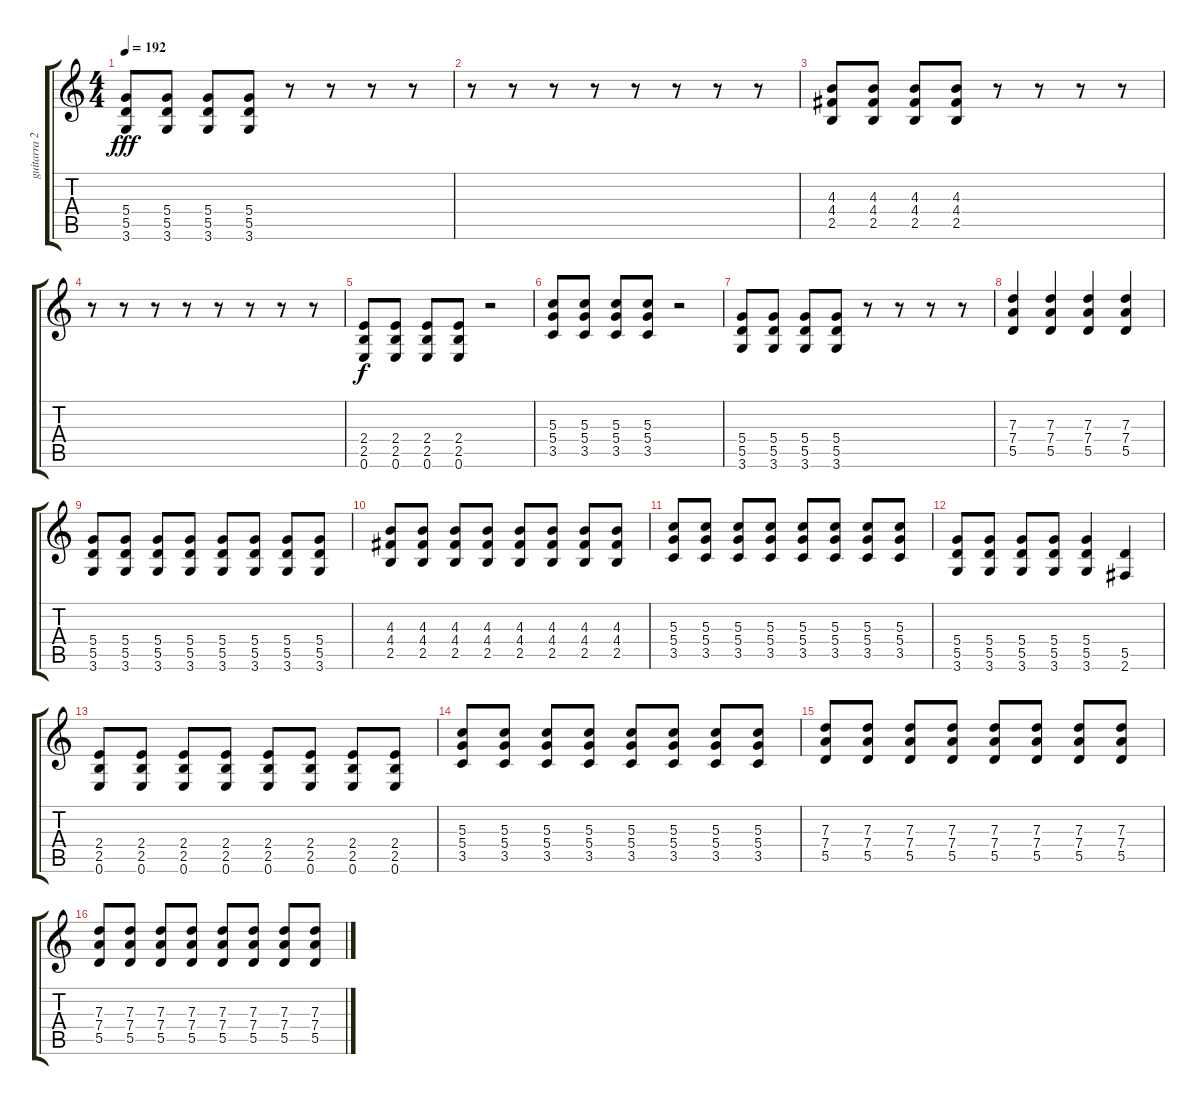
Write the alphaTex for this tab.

\track ("guitarra 2" "guitarra 2") {instrument overdrivenguitar}
\staff {score tabs}
\tuning (E4 B3 G3 D3 A2 E2) {hide}
\ts (4 4)
\tempo 192
\clef g2
\ks c
(5.4 5.5 3.6).8{dy fff} (5.4 5.5 3.6).8 (5.4 5.5 3.6).8 (5.4 5.5 3.6).8 r.8 r.8 r.8 r.8 |
r.8 r.8 r.8 r.8 r.8 r.8 r.8 r.8 |
(4.3 4.4 2.5).8 (4.3 4.4 2.5).8 (4.3 4.4 2.5).8 (4.3 4.4 2.5).8 r.8 r.8 r.8 r.8 |
r.8 r.8 r.8 r.8 r.8 r.8 r.8 r.8 |
(2.4 2.5 0.6).8{dy f} (2.4 2.5 0.6).8 (2.4 2.5 0.6).8 (2.4 2.5 0.6).8 r.2 |
(5.3 5.4 3.5).8 (5.3 5.4 3.5).8 (5.3 5.4 3.5).8 (5.3 5.4 3.5).8 r.2 |
(5.4 5.5 3.6).8 (5.4 5.5 3.6).8 (5.4 5.5 3.6).8 (5.4 5.5 3.6).8 r.8 r.8 r.8 r.8 |
(7.3 7.4 5.5).4 (7.3 7.4 5.5).4 (7.3 7.4 5.5).4 (7.3 7.4 5.5).4 |
(5.4 5.5 3.6).8 (5.4 5.5 3.6).8 (5.4 5.5 3.6).8 (5.4 5.5 3.6).8 (5.4 5.5 3.6).8 (5.4 5.5 3.6).8 (5.4 5.5 3.6).8 (5.4 5.5 3.6).8 |
(4.3 4.4 2.5).8 (4.3 4.4 2.5).8 (4.3 4.4 2.5).8 (4.3 4.4 2.5).8 (4.3 4.4 2.5).8 (4.3 4.4 2.5).8 (4.3 4.4 2.5).8 (4.3 4.4 2.5).8 |
(5.3 5.4 3.5).8 (5.3 5.4 3.5).8 (5.3 5.4 3.5).8 (5.3 5.4 3.5).8 (5.3 5.4 3.5).8 (5.3 5.4 3.5).8 (5.3 5.4 3.5).8 (5.3 5.4 3.5).8 |
(5.4 5.5 3.6).8 (5.4 5.5 3.6).8 (5.4 5.5 3.6).8 (5.4 5.5 3.6).8 (5.4 5.5 3.6).4 (5.5 2.6).4 |
(2.4 2.5 0.6).8 (2.4 2.5 0.6).8 (2.4 2.5 0.6).8 (2.4 2.5 0.6).8 (2.4 2.5 0.6).8 (2.4 2.5 0.6).8 (2.4 2.5 0.6).8 (2.4 2.5 0.6).8 |
(5.3 5.4 3.5).8 (5.3 5.4 3.5).8 (5.3 5.4 3.5).8 (5.3 5.4 3.5).8 (5.3 5.4 3.5).8 (5.3 5.4 3.5).8 (5.3 5.4 3.5).8 (5.3 5.4 3.5).8 |
(7.3 7.4 5.5).8 (7.3 7.4 5.5).8 (7.3 7.4 5.5).8 (7.3 7.4 5.5).8 (7.3 7.4 5.5).8 (7.3 7.4 5.5).8 (7.3 7.4 5.5).8 (7.3 7.4 5.5).8 |
(7.3 7.4 5.5).8 (7.3 7.4 5.5).8 (7.3 7.4 5.5).8 (7.3 7.4 5.5).8 (7.3 7.4 5.5).8 (7.3 7.4 5.5).8 (7.3 7.4 5.5).8 (7.3 7.4 5.5).8
